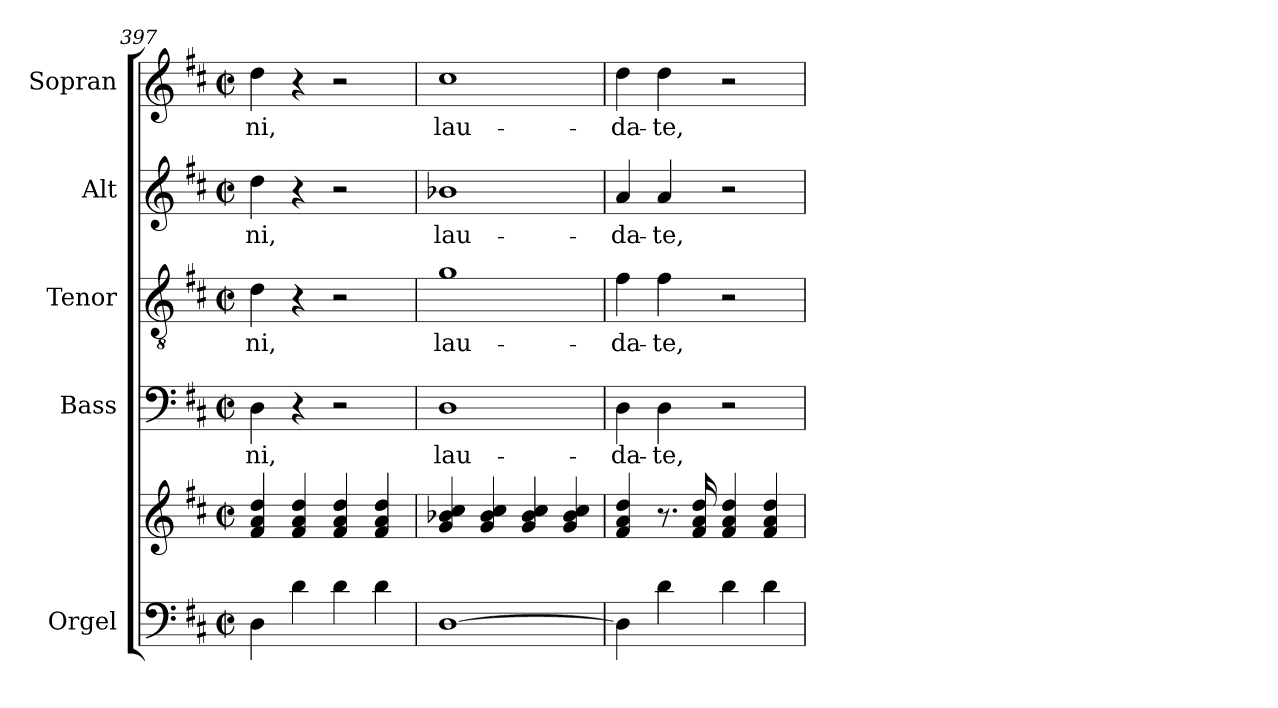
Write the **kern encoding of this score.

**kern	**kern	**kern	**text	**kern	**text	**kern	**text	**kern	**text
*part5	*part5	*part4	*part4	*part3	*part3	*part2	*part2	*part1	*part1
*staff6	*staff5	*staff4	*staff4	*staff3	*staff3	*staff2	*staff2	*staff1	*staff1
*I"Orgel	*	*I"Bass	*	*I"Tenor	*	*I"Alt	*	*I"Sopran	*
*I'Org.	*	*I'B.	*	*I'T.	*	*I'A.	*	*I'S.	*
*clefF4	*clefG2	*clefF4	*	*clefGv2	*	*clefG2	*	*clefG2	*
*k[f#c#]	*k[f#c#]	*k[f#c#]	*	*k[f#c#]	*	*k[f#c#]	*	*k[f#c#]	*
*D:	*D:	*D:	*	*D:	*	*D:	*	*D:	*
*M2/2	*M2/2	*M2/2	*	*M2/2	*	*M2/2	*	*M2/2	*
*met(c|)	*met(c|)	*met(c|)	*	*met(c|)	*	*met(c|)	*	*met(c|)	*
=397	=397	=397	=397	=397	=397	=397	=397	=397	=397
!	!	!	!LO:LY:b	!	!LO:LY:b	!	!LO:LY:b	!	!LO:LY:b
4D\	4f#/ 4a/ 4dd/	4D\	-ni,	4d\	-ni,	4dd\	-ni,	4dd\	-ni,
4d\	4f#/ 4a/ 4dd/	4r	.	4r	.	4r	.	4r	.
4d\	4f#/ 4a/ 4dd/	2r	.	2r	.	2r	.	2r	.
4d\	4f#/ 4a/ 4dd/	.	.	.	.	.	.	.	.
=398	=398	=398	=398	=398	=398	=398	=398	=398	=398
!	!	!	!LO:LY:b	!	!LO:LY:b	!	!LO:LY:b	!	!LO:LY:b
[1D	4g/ 4b-X/ 4cc#/	1D	lau-	1g	lau-	1b-X	lau-	1cc#	lau-
.	4g/ 4b-/ 4cc#/	.	.	.	.	.	.	.	.
.	4g/ 4b-/ 4cc#/	.	.	.	.	.	.	.	.
.	4g/ 4b-/ 4cc#/	.	.	.	.	.	.	.	.
=399	=399	=399	=399	=399	=399	=399	=399	=399	=399
!	!	!	!LO:LY:b	!	!LO:LY:b	!	!LO:LY:b	!	!LO:LY:b
4D\]	4f#/ 4a/ 4dd/	4D\	-da-	4f#\	-da-	4a/	-da-	4dd\	-da-
!	!	!	!LO:LY:b	!	!LO:LY:b	!	!LO:LY:b	!	!LO:LY:b
4d\	8.r	4D\	-te,	4f#\	-te,	4a/	-te,	4dd\	-te,
.	16f#/ 16a/ 16dd/	.	.	.	.	.	.	.	.
4d\	4f#/ 4a/ 4dd/	2r	.	2r	.	2r	.	2r	.
4d\	4f#/ 4a/ 4dd/	.	.	.	.	.	.	.	.
=	=	=	=	=	=	=	=	=	=
*-	*-	*-	*-	*-	*-	*-	*-	*-	*-
